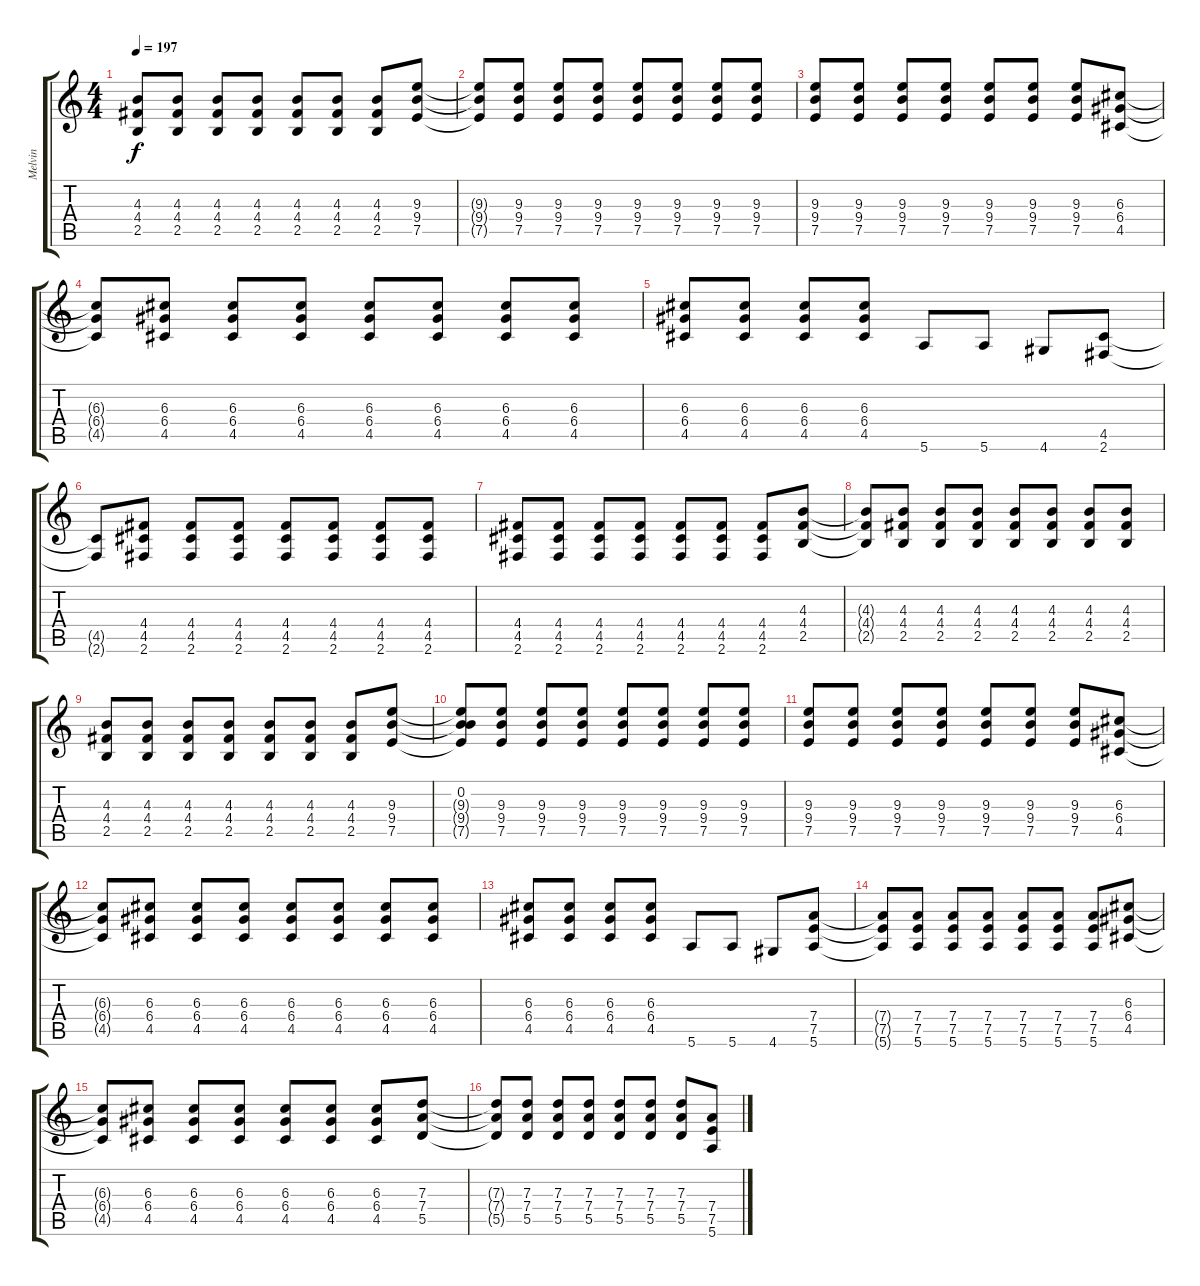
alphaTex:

\track ("Melvin" "Melvin") {instrument distortionguitar}
\staff {score tabs}
\tuning (E4 B3 G3 D3 A2 E2) {hide}
\ts (4 4)
\tempo 197
\clef g2
\ks c
(4.3 4.4 2.5).8{dy f} (4.3 4.4 2.5).8 (4.3 4.4 2.5).8 (4.3 4.4 2.5).8 (4.3 4.4 2.5).8 (4.3 4.4 2.5).8 (4.3 4.4 2.5).8 (9.3 9.4 7.5).8 |
(9.3{t} 9.4{t} 7.5{t}).8 (9.3 9.4 7.5).8 (9.3 9.4 7.5).8 (9.3 9.4 7.5).8 (9.3 9.4 7.5).8 (9.3 9.4 7.5).8 (9.3 9.4 7.5).8 (9.3 9.4 7.5).8 |
(9.3 9.4 7.5).8 (9.3 9.4 7.5).8 (9.3 9.4 7.5).8 (9.3 9.4 7.5).8 (9.3 9.4 7.5).8 (9.3 9.4 7.5).8 (9.3 9.4 7.5).8 (6.3 6.4 4.5).8 |
(6.3{t} 6.4{t} 4.5{t}).8 (6.3 6.4 4.5).8 (6.3 6.4 4.5).8 (6.3 6.4 4.5).8 (6.3 6.4 4.5).8 (6.3 6.4 4.5).8 (6.3 6.4 4.5).8 (6.3 6.4 4.5).8 |
(6.3 6.4 4.5).8 (6.3 6.4 4.5).8 (6.3 6.4 4.5).8 (6.3 6.4 4.5).8 5.6.8 5.6.8 4.6.8 (4.5 2.6).8 |
(4.5{t} 2.6{t}).8 (4.4 4.5 2.6).8 (4.4 4.5 2.6).8 (4.4 4.5 2.6).8 (4.4 4.5 2.6).8 (4.4 4.5 2.6).8 (4.4 4.5 2.6).8 (4.4 4.5 2.6).8 |
(4.4 4.5 2.6).8 (4.4 4.5 2.6).8 (4.4 4.5 2.6).8 (4.4 4.5 2.6).8 (4.4 4.5 2.6).8 (4.4 4.5 2.6).8 (4.4 4.5 2.6).8 (4.3 4.4 2.5).8 |
(4.3{t} 4.4{t} 2.5{t}).8 (4.3 4.4 2.5).8 (4.3 4.4 2.5).8 (4.3 4.4 2.5).8 (4.3 4.4 2.5).8 (4.3 4.4 2.5).8 (4.3 4.4 2.5).8 (4.3 4.4 2.5).8 |
(4.3 4.4 2.5).8 (4.3 4.4 2.5).8 (4.3 4.4 2.5).8 (4.3 4.4 2.5).8 (4.3 4.4 2.5).8 (4.3 4.4 2.5).8 (4.3 4.4 2.5).8 (9.3 9.4 7.5).8 |
(0.2 9.3{t} 9.4{t} 7.5{t}).8 (9.3 9.4 7.5).8 (9.3 9.4 7.5).8 (9.3 9.4 7.5).8 (9.3 9.4 7.5).8 (9.3 9.4 7.5).8 (9.3 9.4 7.5).8 (9.3 9.4 7.5).8 |
(9.3 9.4 7.5).8 (9.3 9.4 7.5).8 (9.3 9.4 7.5).8 (9.3 9.4 7.5).8 (9.3 9.4 7.5).8 (9.3 9.4 7.5).8 (9.3 9.4 7.5).8 (6.3 6.4 4.5).8 |
(6.3{t} 6.4{t} 4.5{t}).8 (6.3 6.4 4.5).8 (6.3 6.4 4.5).8 (6.3 6.4 4.5).8 (6.3 6.4 4.5).8 (6.3 6.4 4.5).8 (6.3 6.4 4.5).8 (6.3 6.4 4.5).8 |
(6.3 6.4 4.5).8 (6.3 6.4 4.5).8 (6.3 6.4 4.5).8 (6.3 6.4 4.5).8 5.6.8 5.6.8 4.6.8 (7.4 7.5 5.6).8 |
(7.4{t} 7.5{t} 5.6{t}).8 (7.4 7.5 5.6).8 (7.4 7.5 5.6).8 (7.4 7.5 5.6).8 (7.4 7.5 5.6).8 (7.4 7.5 5.6).8 (7.4 7.5 5.6).8 (6.3 6.4 4.5).8 |
(6.3{t} 6.4{t} 4.5{t}).8 (6.3 6.4 4.5).8 (6.3 6.4 4.5).8 (6.3 6.4 4.5).8 (6.3 6.4 4.5).8 (6.3 6.4 4.5).8 (6.3 6.4 4.5).8 (7.3 7.4 5.5).8 |
(7.3{t} 7.4{t} 5.5{t}).8 (7.3 7.4 5.5).8 (7.3 7.4 5.5).8 (7.3 7.4 5.5).8 (7.3 7.4 5.5).8 (7.3 7.4 5.5).8 (7.3 7.4 5.5).8 (7.4 7.5 5.6).8
